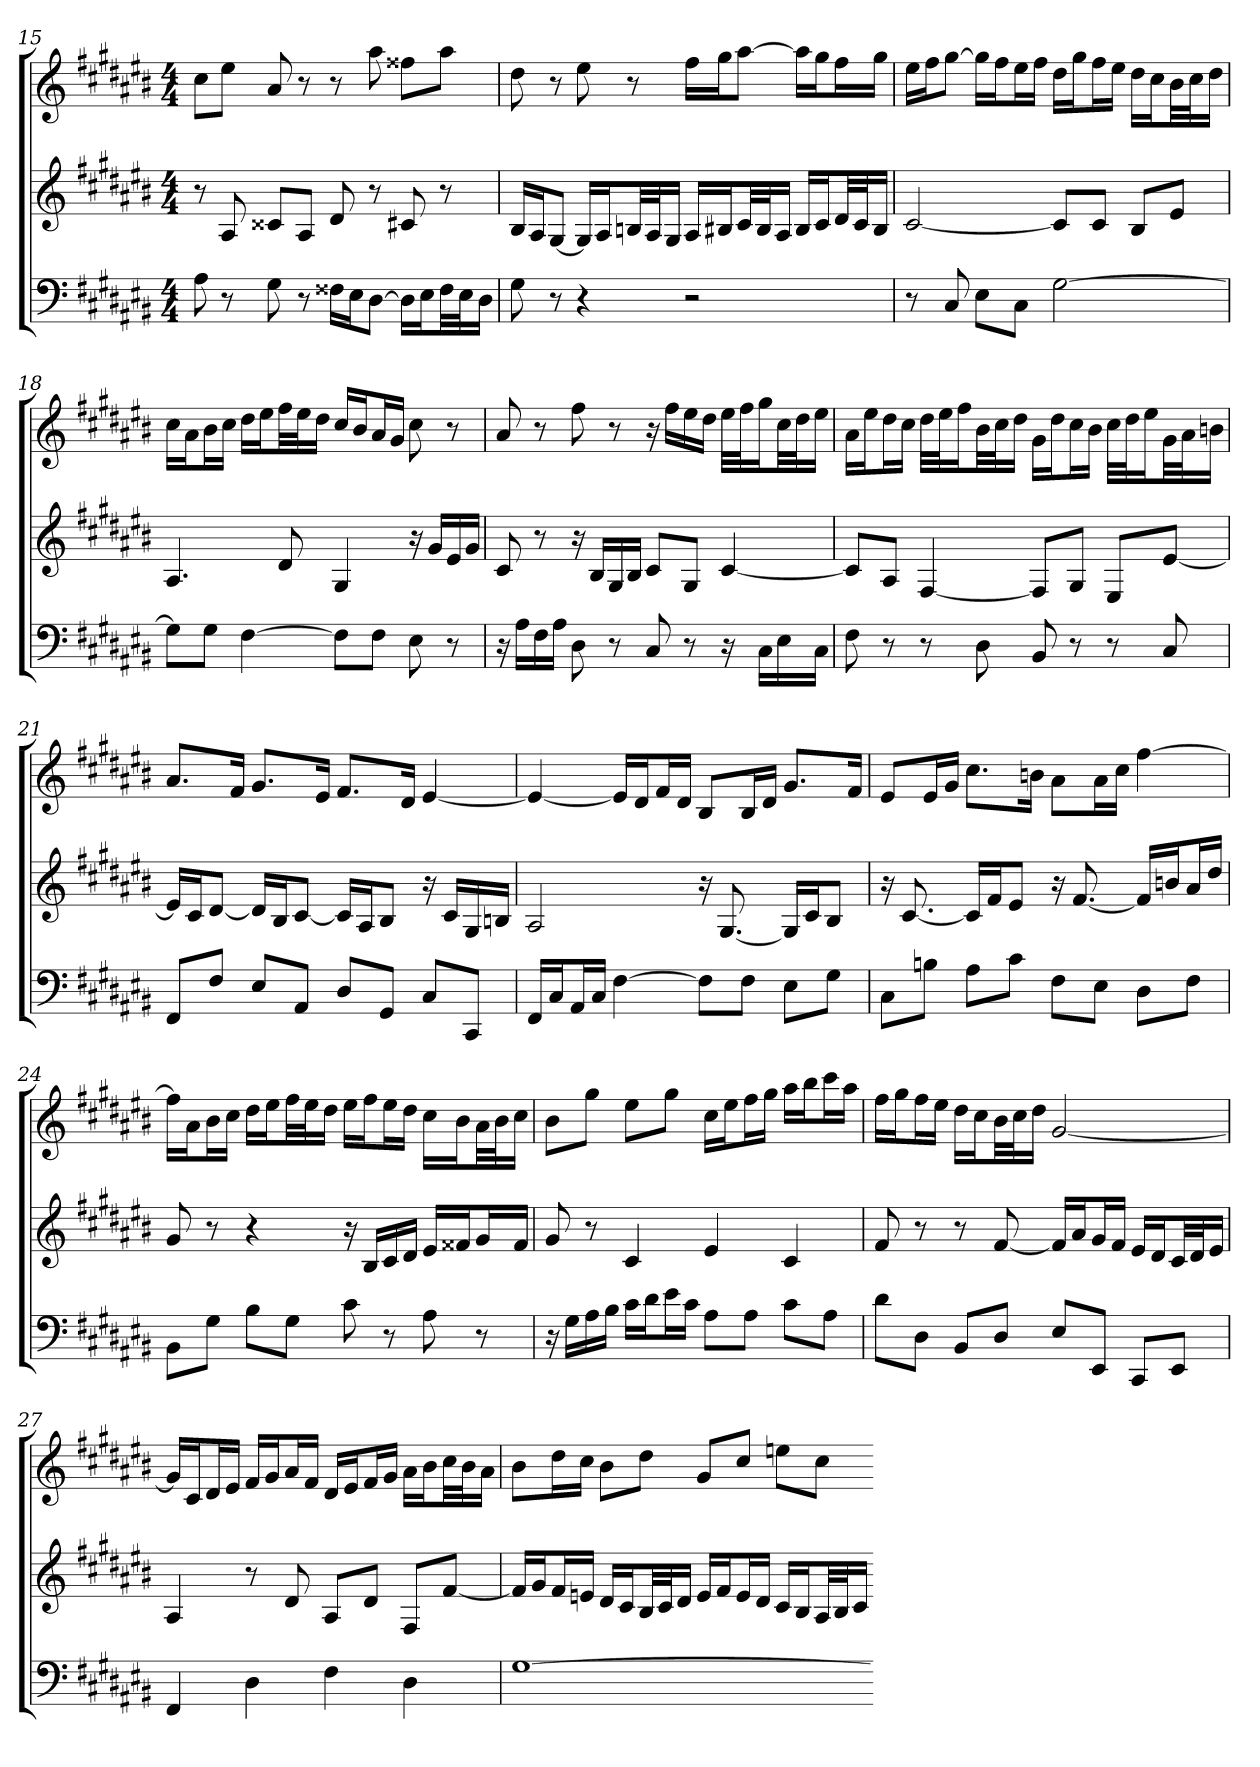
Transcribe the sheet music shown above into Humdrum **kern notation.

**kern	**kern	**kern
*part3	*part2	*part1
*staff3	*staff2	*staff1
*k[f#c#g#d#a#e#b#]	*k[f#c#g#d#a#e#b#]	*k[f#c#g#d#a#e#b#]
*C#:	*C#:	*C#:
*M4/4	*M4/4	*M4/4
=15	=15	=15
8A#	8r	8cc#L
8r	8A#	8ee#J
8G#	8c##XL	8a#
8r	8A#J	8r
16F##XLL	8d#	8r
16E#J	.	.
[8D#J	8r	8aa#
16D#LL]	8c#X	8ff##XL
16E#J	.	.
32F##LL	8r	8aa#J
32E#J	.	.
16D#JJ	.	.
=16	=16	=16
8G#	16B#LL	8dd#
.	16A#J	.
8r	[8G#J	8r
4r	16G#LL]	8ee#
.	16A#J	.
.	32BnLL	8r
.	32A#J	.
.	16G#JJ	.
2r	16A#LL	16ff#LL
.	16B#XJ	16gg#J
.	32c#LL	[8aa#J
.	32B#J	.
.	16A#JJ	.
.	16B#LL	16aa#LL]
.	16c#J	16gg#J
.	32d#LL	16ff#L
.	32c#J	.
.	16B#JJ	16gg#JJ
=17	=17	=17
8r	[2c#	16ee#LL
.	.	16ff#J
8C#	.	[8gg#J
8E#L	.	16gg#LL]
.	.	16ff#J
8C#J	.	16ee#L
.	.	16ff#JJ
[2G#	8c#L]	16dd#LL
.	.	16gg#J
.	8c#J	16ff#L
.	.	16ee#JJ
.	8B#L	16dd#LL
.	.	16cc#J
.	8e#J	32b#LL
.	.	32cc#J
.	.	16dd#JJ
=18	=18	=18
8G#L]	4.A#	16cc#LL
.	.	16a#J
8G#J	.	16b#L
.	.	16cc#JJ
[4F#	.	16dd#LL
.	.	16ee#J
.	8d#	32ff#LL
.	.	32ee#J
.	.	16dd#JJ
8F#L]	4G#	16cc#LL
.	.	16b#J
8F#J	.	16a#L
.	.	16g#JJ
8E#	16r	8cc#
.	16g#LL	.
8r	16e#	8r
.	16g#JJ	.
=19	=19	=19
16r	8c#	8a#
16A#LL	.	.
16F#	8r	8r
16A#JJ	.	.
8D#	16r	8ff#
.	16B#LL	.
8r	16G#	8r
.	16B#JJ	.
8C#	8c#L	16r
.	.	16ff#LL
8r	8G#J	16ee#
.	.	16dd#JJ
16r	[4c#	32ee#LLL
.	.	32ff#J
16C#LL	.	16gg#J
16E#	.	32cc#LL
.	.	32dd#J
16C#JJ	.	16ee#JJ
=20	=20	=20
8F#	8c#L]	16a#LL
.	.	16ee#J
8r	8A#J	16dd#L
.	.	16cc#JJ
8r	[4F#	32dd#LLL
.	.	32ee#J
.	.	16ff#J
8D#	.	32b#LL
.	.	32cc#J
.	.	16dd#JJ
8BB#	8F#L]	16g#LL
.	.	16dd#J
8r	8G#J	16cc#L
.	.	16b#JJ
8r	8E#L	32cc#LLL
.	.	32dd#J
.	.	16ee#J
8C#	[8e#J	32g#LL
.	.	32a#J
.	.	16bnJJ
=21	=21	=21
8FF#L	16e#LL]	8.a#L
.	16c#J	.
8F#J	[8d#J	.
.	.	16f#Jk
8E#L	16d#LL]	8.g#L
.	16B#J	.
8AA#J	[8c#J	.
.	.	16e#Jk
8D#L	16c#LL]	8.f#L
.	16A#J	.
8GG#J	8B#J	.
.	.	16d#Jk
8C#L	16r	[4e#
.	16c#LL	.
8CC#J	16G#	.
.	16BnJJ	.
=22	=22	=22
16FF#LL	2A#	4e#_
16C#J	.	.
16AA#L	.	.
16C#JJ	.	.
[4F#	.	16e#LL]
.	.	16d#J
.	.	16f#L
.	.	16d#JJ
8F#L]	16r	8B#L
.	[8.G#	.
8F#J	.	16B#L
.	.	16d#JJ
8E#L	16G#LL]	8.g#L
.	16c#J	.
8G#J	8B#J	.
.	.	16f#Jk
=23	=23	=23
8C#L	16r	8e#L
.	[8.c#	.
8BnJ	.	16e#L
.	.	16g#JJ
8A#L	16c#LL]	8.cc#L
.	16f#J	.
8c#J	8e#J	.
.	.	16bnJk
8F#L	16r	8a#L
.	[8.f#	.
8E#J	.	16a#L
.	.	16cc#JJ
8D#L	16f#LL]	[4ff#
.	16bnJ	.
8F#J	16a#L	.
.	16dd#JJ	.
=24	=24	=24
8BB#L	8g#	16ff#LL]
.	.	16a#J
8G#J	8r	16b#L
.	.	16cc#JJ
8B#L	4r	16dd#LL
.	.	16ee#J
8G#J	.	32ff#LL
.	.	32ee#J
.	.	16dd#JJ
8c#	16r	16ee#LL
.	16B#LL	16ff#J
8r	16c#	16ee#L
.	16d#JJ	16dd#JJ
8A#	16e#LL	16cc#LL
.	16f##XJ	16b#J
8r	16g#L	32a#LL
.	.	32b#J
.	16f##JJ	16cc#JJ
=25	=25	=25
16r	8g#	8b#L
16G#LL	.	.
16A#	8r	8gg#J
16B#JJ	.	.
16c#LL	4c#	8ee#L
16d#J	.	.
16e#L	.	8gg#J
16c#JJ	.	.
8A#L	4e#	16cc#LL
.	.	16ee#J
8A#J	.	16ff#L
.	.	16gg#JJ
8c#L	4c#	16aa#LL
.	.	16bb#J
8A#J	.	16ccc#L
.	.	16aa#JJ
=26	=26	=26
8d#L	8f#	16ff#LL
.	.	16gg#J
8D#J	8r	16ff#L
.	.	16ee#JJ
8BB#L	8r	16dd#LL
.	.	16cc#J
8D#J	[8f#	32b#LL
.	.	32cc#J
.	.	16dd#JJ
8E#L	16f#LL]	[2g#
.	16a#J	.
8EE#J	16g#L	.
.	16f#JJ	.
8CC#L	16e#LL	.
.	16d#J	.
8EE#J	32c#LL	.
.	32d#J	.
.	16e#JJ	.
=27	=27	=27
4FF#	4A#	16g#LL]
.	.	16c#J
.	.	16d#L
.	.	16e#JJ
4D#	8r	16f#LL
.	.	16g#J
.	8d#	16a#L
.	.	16f#JJ
4F#	8A#L	16d#LL
.	.	16e#J
.	8d#J	16f#L
.	.	16g#JJ
4D#	8F#L	16a#LL
.	.	16b#J
.	[8f#J	32cc#LL
.	.	32b#J
.	.	16a#JJ
=28	=28	=28
[1G#	16f#LL]	8b#L
.	16g#J	.
.	16f#L	16dd#L
.	16enJJ	16cc#JJ
.	16d#LL	8b#L
.	16c#J	.
.	32B#LL	8dd#J
.	32c#J	.
.	16d#JJ	.
.	16eLL	8g#L
.	16f#J	.
.	16eL	8cc#J
.	16d#JJ	.
.	16c#LL	8eenL
.	16B#J	.
.	32A#LL	8cc#J
.	32B#J	.
.	16c#JJ	.
=-	=-	=-
*-	*-	*-
